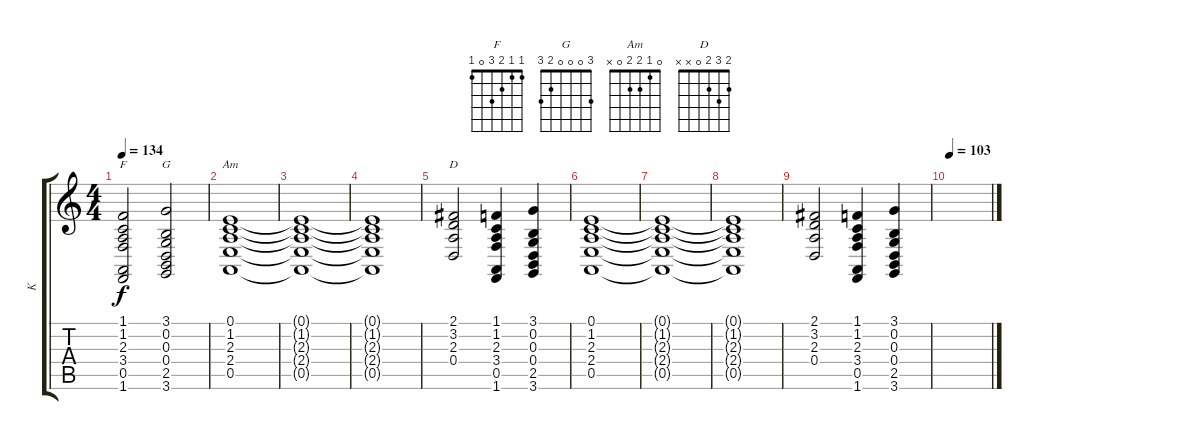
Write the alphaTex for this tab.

\track ("K" "K") {instrument choiraahs}
\staff {score tabs}
\tuning (E4 B3 G3 D3 A2 E2) {hide}
\chord ("F" 1 1 2 3 0 1)
\chord ("G" 3 0 0 0 2 3)
\chord ("Am" 0 1 2 2 0 x)
\chord ("D" 2 3 2 0 x x)
\ts (4 4)
\tempo 134
\clef g2
\ks c
(1.1 1.2 2.3 3.4 0.5 1.6).2{ch "F" dy f} (3.1 0.2 0.3 0.4 2.5 3.6).2{ch "G"} |
(0.1 1.2 2.3 2.4 0.5).1{ch "Am"} |
(0.1{t} 1.2{t} 2.3{t} 2.4{t} 0.5{t}).1 |
(0.1{t} 1.2{t} 2.3{t} 2.4{t} 0.5{t}).1 |
(2.1 3.2 2.3 0.4).2{ch "D"} (1.1 1.2 2.3 3.4 0.5 1.6).4 (3.1 0.2 0.3 0.4 2.5 3.6).4 |
(0.1 1.2 2.3 2.4 0.5).1 |
(0.1{t} 1.2{t} 2.3{t} 2.4{t} 0.5{t}).1 |
(0.1{t} 1.2{t} 2.3{t} 2.4{t} 0.5{t}).1 |
(2.1 3.2 2.3 0.4).2 (1.1 1.2 2.3 3.4 0.5 1.6).4 (3.1 0.2 0.3 0.4 2.5 3.6).4 |
\tempo 103
